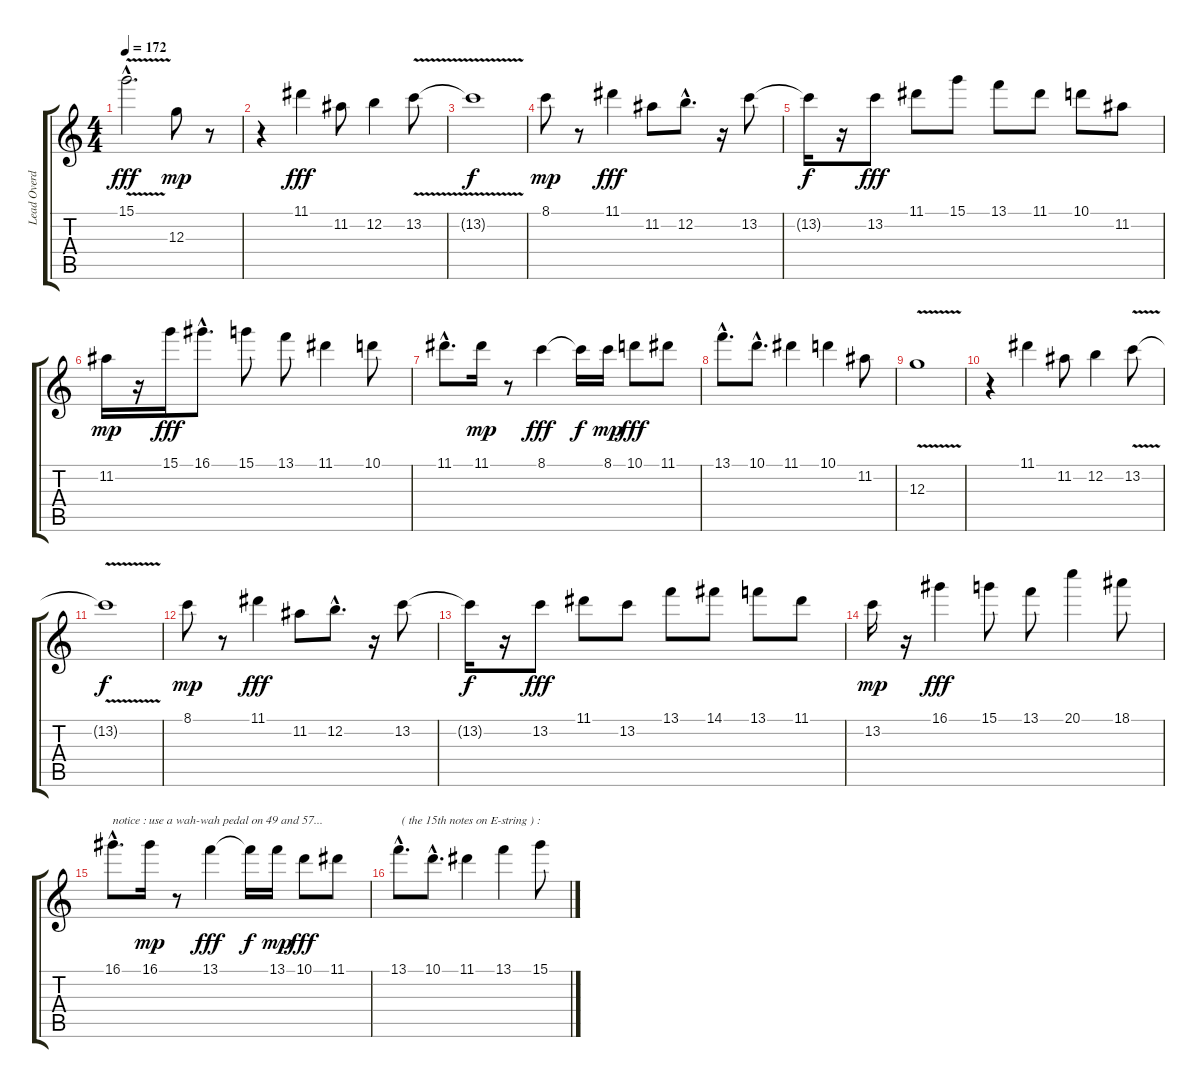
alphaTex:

\track ("Lead Overdriven Guitar" "Lead Overd") {instrument overdrivenguitar}
\staff {score tabs}
\tuning (E4 B3 G3 D3 A2 E2) {hide}
\ts (4 4)
\tempo 172
\clef g2
\ks c
15.1{v hac}.2{d dy fff volume 16} 12.3.8{dy mp volume 13} r.8 |
r.4 11.1.4{dy fff} 11.2.8 12.2.4 13.2{v}.8 |
13.2{t}.1{dy f} |
8.1.8{dy mp volume 13} r.8 11.1.4{dy fff} 11.2.8 12.2{hac}.8{d} r.16 13.2.8 |
13.2{t}.16{dy f} r.16 13.2.8{dy fff} 11.1.8 15.1.8 13.1.8 11.1.8 10.1.8 11.2.8 |
11.2.16{dy mp} r.16 15.1.16{dy fff} 16.1{hac}.8{d} 15.1.8 13.1.8 11.1.4 10.1.8 |
11.1{hac}.8{d} 11.1.16{dy mp} r.8 8.1.4{dy fff} 8.1{t}.16{dy f} 8.1.16{dy mp} 10.1.8{dy fff} 11.1.8 |
13.1{hac}.8{d} 10.1{hac}.8{d} 11.1.4 10.1.4 11.2.8 |
12.3{v}.1 |
r.4 11.1.4{volume 13} 11.2.8 12.2.4 13.2{v}.8 |
13.2{t}.1{dy f} |
8.1.8{dy mp volume 13} r.8 11.1.4{dy fff} 11.2.8 12.2{hac}.8{d} r.16 13.2.8 |
13.2{t}.16{dy f} r.16 13.2.8{dy fff} 11.1.8 13.2.8 13.1.8 14.1.8 13.1.8 11.1.8 |
13.2.16{dy mp} r.16 16.1.4{dy fff} 15.1.8 13.1.8 20.1.4 18.1.8 |
16.1{hac}.8{d txt "notice : use a wah-wah pedal on 49 and 57... "} 16.1.16{dy mp} r.8 13.1.4{dy fff} 13.1{t}.16{dy f} 13.1.16{dy mp} 10.1.8{dy fff} 11.1.8 |
13.1{hac}.8{d txt " ( the 15th notes on E-string ) :"} 10.1{hac}.8{d} 11.1.4 13.1.4 15.1.8
